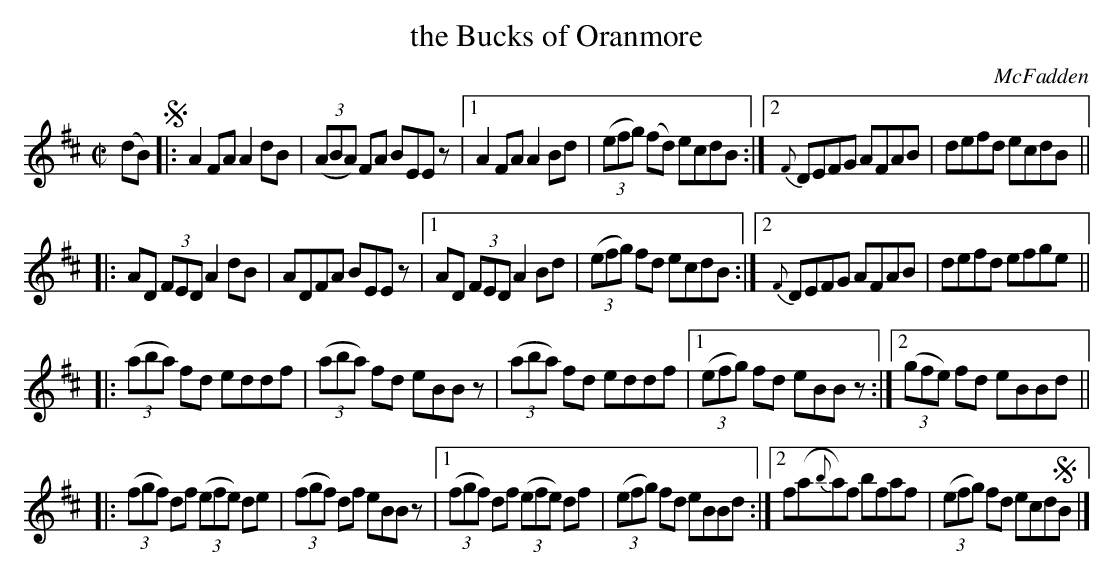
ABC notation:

X:1
T: the Bucks of Oranmore
M: C|
L: 1/8
O: McFadden
K: D
(dB) !segno!\
|: A2FA A2dB | (3(ABA) FA BEEz |\
[1 A2FA A2Bd | (3(efg) (fd) ecdB :|\
[2 {F}DEFG AFAB | defd ecdB ||
|: AD (3FED A2dB | ADFA BEEz |\
[1 AD (3FED A2Bd | (3(efg) fd ecdB :|\
[2 {F}DEFG AFAB | defd efge ||
|: (3(aba) fd eddf | (3(aba) fd eBBz | (3(aba) fd eddf |\
[1 (3(efg) fd eBBz :|\
[2 (3(gfe) fd eBBd ||
|: (3(fgf) df (3(efe) de | (3(fgf) df eBBz |\
[1 (3(fgf) df (3(efe) df | (3(efg) fd eBBd :|\
[2 f(a{b}a)f bfaf | (3(efg) fd ecd!segno!B |]
